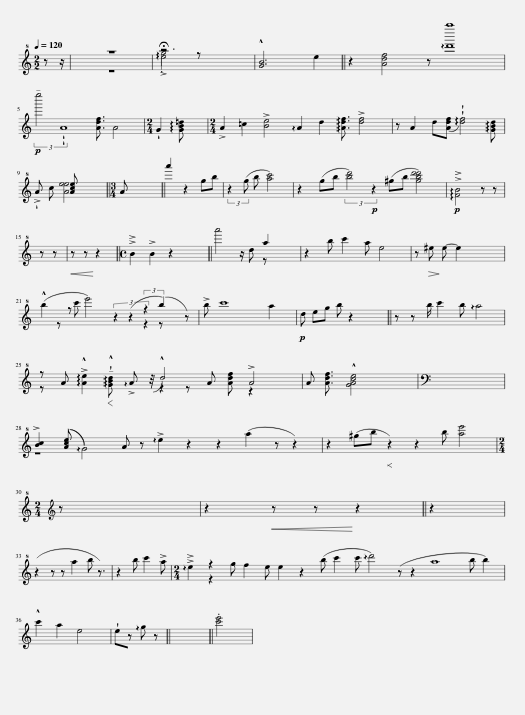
X:1
%%score ( 1 2 )
L:1/8
Q:1/4=120
M:2/2
I:linebreak $
K:C
V:1 treble+8
V:2 treble+8
V:1
 z z/ | z8 | !arpeggio!!>!!fermata!g4 z x3 | !^![GB]6 e2 | z2 [Adf]4 z a''8 |$ %5
!p! (3:2:2!tenuto!e'4 !wedge!A,8 [A,DF]3/2 A,4 |[M:2/4] !wedge!G,2 !arpeggio![G,B,=D] x |[M:2/4] !>!A,2 =C2 !>![B,E]4 !arpeggio!A,2 D2 !arpeggio![A,DF]3/2 !>![DF]4 | z A,2 D([A,DF] !arpeggio!!wedge![DF]4) !arpeggio![G,B,D] |$ !>!!wedge!A c [Ace] x3 | %10
[M:3/4] A x5 | a'2 z2 gb | (3:2:2z2 (g b [ac']4) | z2 (gb (3:2:2[bd']4)!p! z2 (^gb [gbd'd']4) |!p! !arpeggio!!>![FB]4 z z |$ %15
 z z |!<(! z z!<)! z2 |[M:4/4] !>!B2 !>!B2 z2 x2 | a'4 z/ d a2 x/ | z2 b c'2 a e4 | %20
 z!>(! ^e!>)! e- e2 x3 |$ (!^!b2 z e'4) (3z2 (z2 z2 (b2) z) | !>!b c'8 a2 |!p! d eg b z2 x2 | z z b/ c'2 b !arpeggio!a4 |$ %25
 z A !arpeggio!!>!!^![Ae]2!<)!!<(! !arpeggio!!wedge!!^!!tenuto![GBd] !arpeggio!!>!A (z/4 !^!d4) [Adf] !>!A4 | A [Adf]3/2 !^![GAce]4 x3/2 | x8 |$ !>![Bc]2 (([Ace] !arpeggio!G4)) A z !arpeggio!!>!e2 z2 z2 (a2 z z2) | z2 (^gb!<)!!<(! z2) z2 b [ae']4 |$ %30
[M:2/4][K:treble] z x3 | z2!<(! z z!<)! z2 | z2 |$ (z2 z z a'2 b' z3/2) | z2 b' c''2 !>!a' | %35
[M:2/4] !arpeggio!!>!e'2 z2 g' f'2 e' e'2 z2 (b' c''2 c'' !arpeggio!d''4) (z z2 a'8 b' b'2) |$ !^!c'2 a2 e4 | !wedge!e z !arpeggio!g z | x4 | .[c'e']4 | %40
V:2
 x3/2 | z8 | !arpeggio!.e4 x4 | x8 | x7 !arpeggio!d'8 |$ %5
 x27/2 |[M:2/4] x4 |[M:2/4] x35/2 | x10 |$ x2 [Aee]4 | %10
[M:3/4] x6 | x6 | x7 | x14 | x6 |$ %15
 x2 | x4 |[M:4/4] x8 | x11/2 z x3/2 | x10 | %20
 x8 |$ x4/3 z c' x19/3 (3:2:2z2 z x7/3 | x11 | x8 | x19/2 |$ %25
 z x21/4 z2 z A x z2 x2 | x8 | x8 |$ z8 x12 | x13 |$ %30
[M:2/4][K:treble] x4 | x6 | x2 |$ x17/2 | x6 | %35
[M:2/4] x2 z2 x30 |$ x8 | x4 | x4 | x4 | %40
